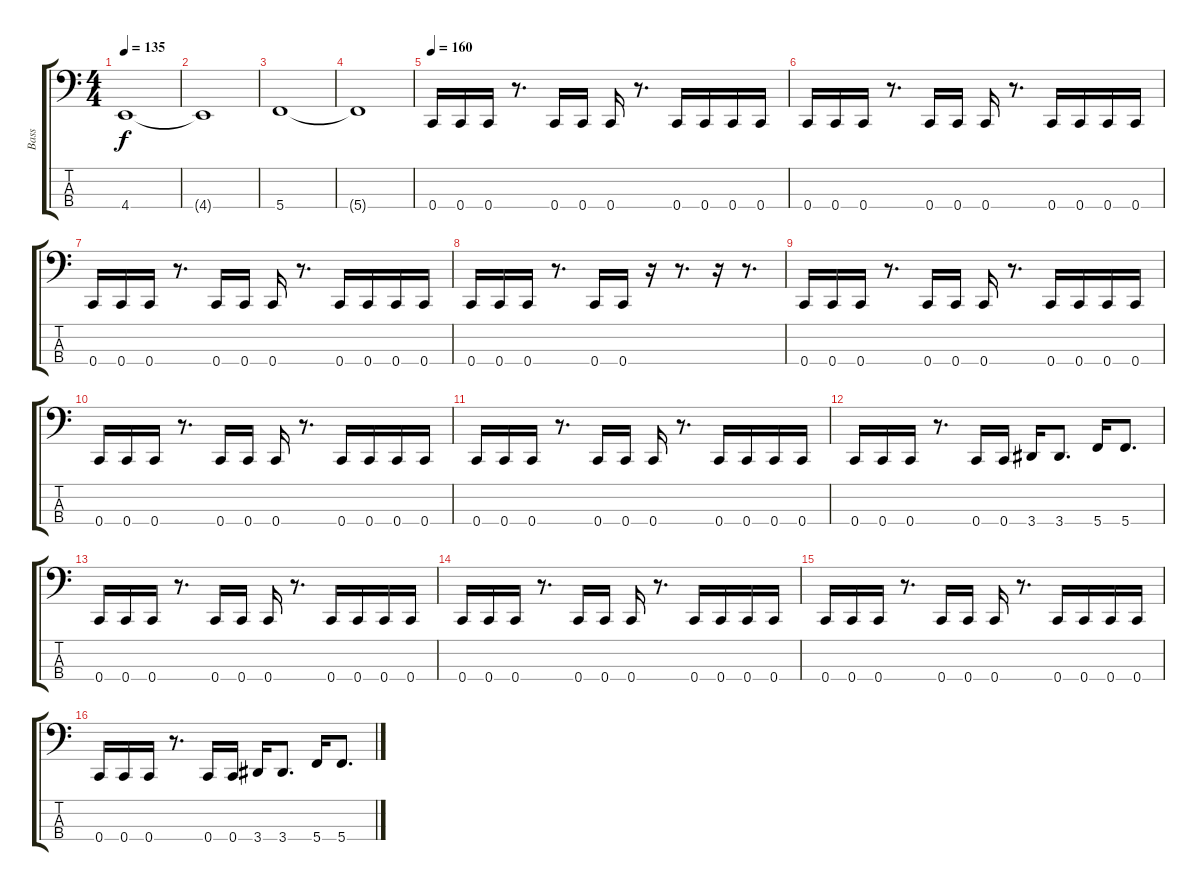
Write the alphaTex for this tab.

\track ("Bass" "Bass") {instrument electricbassfinger}
\staff {score tabs}
\tuning (F2 C2 G1 C1) {hide}
\ts (4 4)
\tempo 135
\clef f4
\ks c
4.4.1{dy f} |
4.4{t}.1 |
5.4.1 |
5.4{t}.1 |
\tempo 160
0.4.16 0.4.16 0.4.16 r.8{d} 0.4.16 0.4.16 0.4.16 r.8{d} 0.4.16 0.4.16 0.4.16 0.4.16 |
0.4.16 0.4.16 0.4.16 r.8{d} 0.4.16 0.4.16 0.4.16 r.8{d} 0.4.16 0.4.16 0.4.16 0.4.16 |
0.4.16 0.4.16 0.4.16 r.8{d} 0.4.16 0.4.16 0.4.16 r.8{d} 0.4.16 0.4.16 0.4.16 0.4.16 |
0.4.16 0.4.16 0.4.16 r.8{d} 0.4.16 0.4.16 r.16 r.8{d} r.16 r.8{d} |
0.4.16 0.4.16 0.4.16 r.8{d} 0.4.16 0.4.16 0.4.16 r.8{d} 0.4.16 0.4.16 0.4.16 0.4.16 |
0.4.16 0.4.16 0.4.16 r.8{d} 0.4.16 0.4.16 0.4.16 r.8{d} 0.4.16 0.4.16 0.4.16 0.4.16 |
0.4.16 0.4.16 0.4.16 r.8{d} 0.4.16 0.4.16 0.4.16 r.8{d} 0.4.16 0.4.16 0.4.16 0.4.16 |
0.4.16 0.4.16 0.4.16 r.8{d} 0.4.16 0.4.16 3.4.16 3.4.8{d} 5.4.16 5.4.8{d} |
0.4.16 0.4.16 0.4.16 r.8{d} 0.4.16 0.4.16 0.4.16 r.8{d} 0.4.16 0.4.16 0.4.16 0.4.16 |
0.4.16 0.4.16 0.4.16 r.8{d} 0.4.16 0.4.16 0.4.16 r.8{d} 0.4.16 0.4.16 0.4.16 0.4.16 |
0.4.16 0.4.16 0.4.16 r.8{d} 0.4.16 0.4.16 0.4.16 r.8{d} 0.4.16 0.4.16 0.4.16 0.4.16 |
0.4.16 0.4.16 0.4.16 r.8{d} 0.4.16 0.4.16 3.4.16 3.4.8{d} 5.4.16 5.4.8{d}
